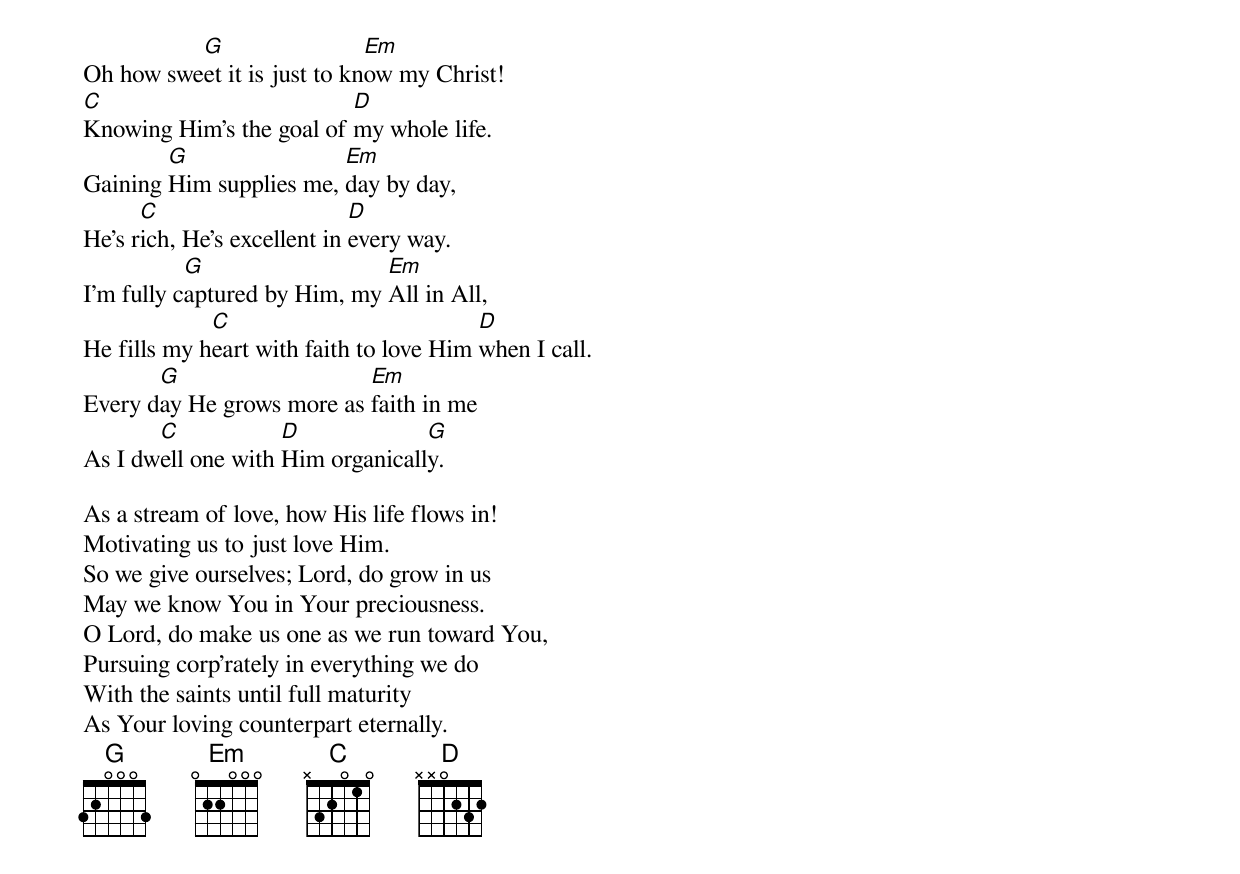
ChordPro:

Oh how swe[G]et it is just to kn[Em]ow my Christ!
[C]Knowing Him's the goal of [D]my whole life.
Gaining [G]Him supplies me, [Em]day by day,
He's r[C]ich, He's excellent in [D]every way.
I'm fully c[G]aptured by Him, my [Em]All in All,
He fills my h[C]eart with faith to love Him [D]when I call.
Every d[G]ay He grows more as [Em]faith in me
As I dw[C]ell one with [D]Him organicall[G]y.

As a stream of love, how His life flows in!
Motivating us to just love Him.
So we give ourselves; Lord, do grow in us
May we know You in Your preciousness.
O Lord, do make us one as we run toward You,
Pursuing corp'rately in everything we do
With the saints until full maturity
As Your loving counterpart eternally.
